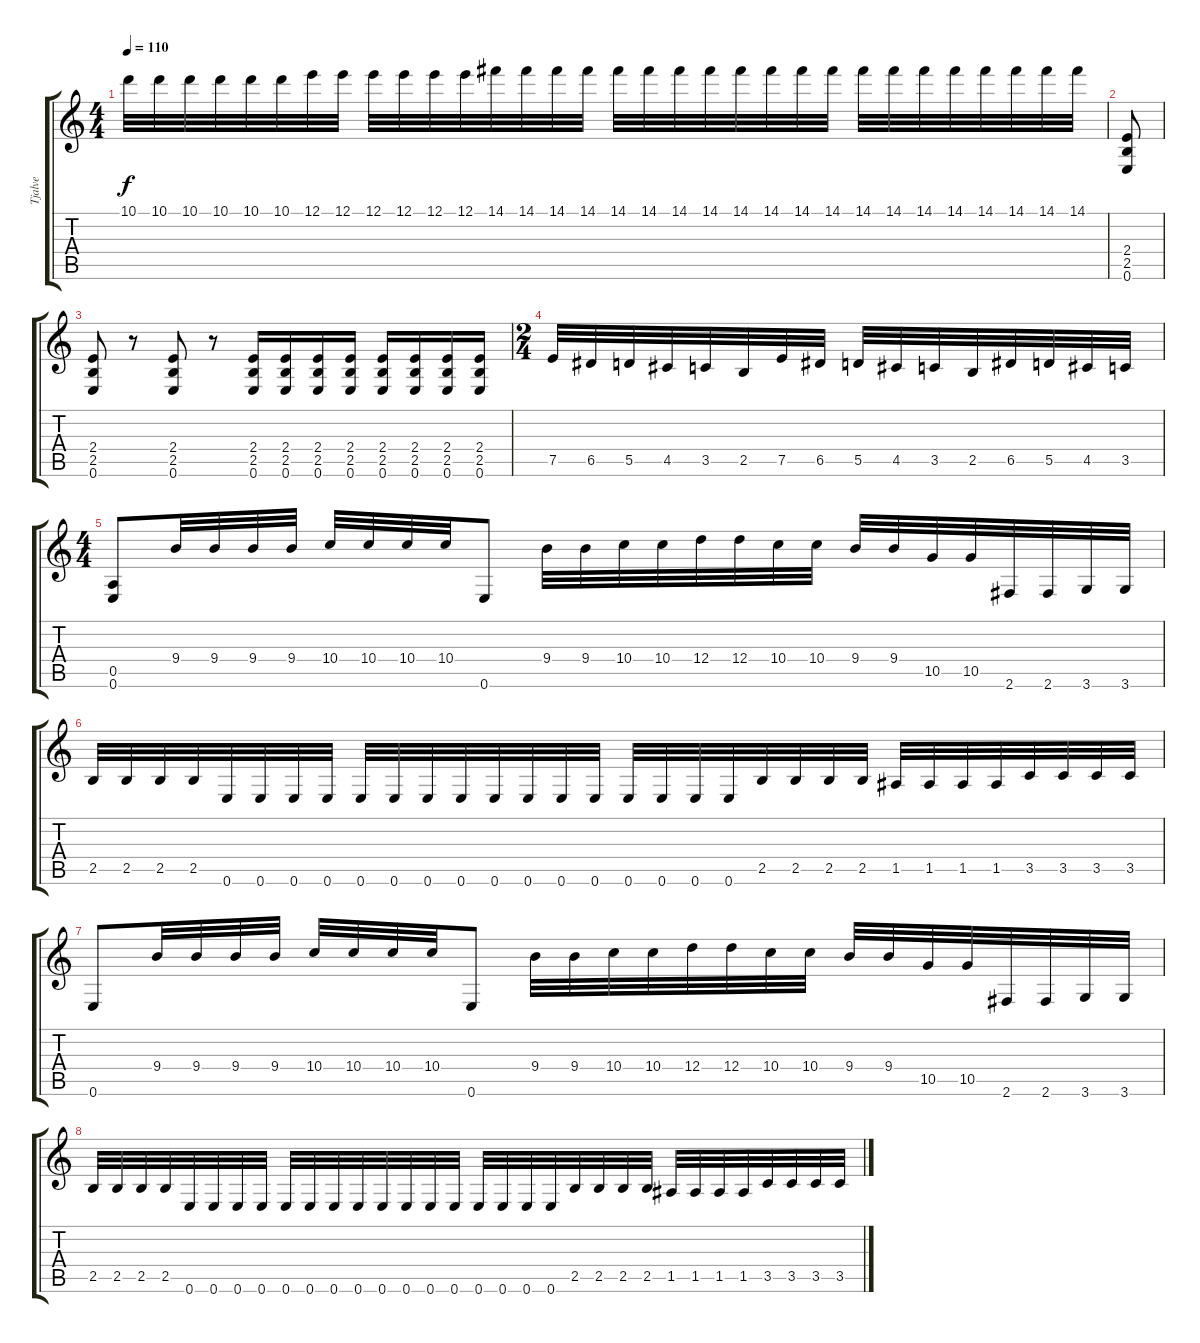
\track ("Tjalve" "Tjalve") {instrument distortionguitar}
\staff {score tabs}
\tuning (E4 B3 G3 D3 A2 E2) {hide}
\ts (4 4)
\tempo 110
\clef g2
\ks c
10.1.32{dy f} 10.1.32 10.1.32 10.1.32 10.1.32 10.1.32 12.1.32 12.1.32 12.1.32 12.1.32 12.1.32 12.1.32 14.1.32 14.1.32 14.1.32 14.1.32 14.1.32 14.1.32 14.1.32 14.1.32 14.1.32 14.1.32 14.1.32 14.1.32 14.1.32 14.1.32 14.1.32 14.1.32 14.1.32 14.1.32 14.1.32 14.1.32 |
(2.4 2.5 0.6).8 |
(2.4 2.5 0.6).8 r.8 (2.4 2.5 0.6).8 r.8 (2.4 2.5 0.6).16 (2.4 2.5 0.6).16 (2.4 2.5 0.6).16 (2.4 2.5 0.6).16 (2.4 2.5 0.6).16 (2.4 2.5 0.6).16 (2.4 2.5 0.6).16 (2.4 2.5 0.6).16 |
\ts (2 4)
7.5.32 6.5.32 5.5.32 4.5.32 3.5.32 2.5.32 7.5.32 6.5.32 5.5.32 4.5.32 3.5.32 2.5.32 6.5.32 5.5.32 4.5.32 3.5.32 |
\ts (4 4)
(0.5 0.6).8 9.4.32 9.4.32 9.4.32 9.4.32 10.4.32 10.4.32 10.4.32 10.4.32 0.6.8 9.4.32 9.4.32 10.4.32 10.4.32 12.4.32 12.4.32 10.4.32 10.4.32 9.4.32 9.4.32 10.5.32 10.5.32 2.6.32 2.6.32 3.6.32 3.6.32 |
2.5.32 2.5.32 2.5.32 2.5.32 0.6.32 0.6.32 0.6.32 0.6.32 0.6.32 0.6.32 0.6.32 0.6.32 0.6.32 0.6.32 0.6.32 0.6.32 0.6.32 0.6.32 0.6.32 0.6.32 2.5.32 2.5.32 2.5.32 2.5.32 1.5.32 1.5.32 1.5.32 1.5.32 3.5.32 3.5.32 3.5.32 3.5.32 |
0.6.8 9.4.32 9.4.32 9.4.32 9.4.32 10.4.32 10.4.32 10.4.32 10.4.32 0.6.8 9.4.32 9.4.32 10.4.32 10.4.32 12.4.32 12.4.32 10.4.32 10.4.32 9.4.32 9.4.32 10.5.32 10.5.32 2.6.32 2.6.32 3.6.32 3.6.32 |
2.5.32 2.5.32 2.5.32 2.5.32 0.6.32 0.6.32 0.6.32 0.6.32 0.6.32 0.6.32 0.6.32 0.6.32 0.6.32 0.6.32 0.6.32 0.6.32 0.6.32 0.6.32 0.6.32 0.6.32 2.5.32 2.5.32 2.5.32 2.5.32 1.5.32 1.5.32 1.5.32 1.5.32 3.5.32 3.5.32 3.5.32 3.5.32
